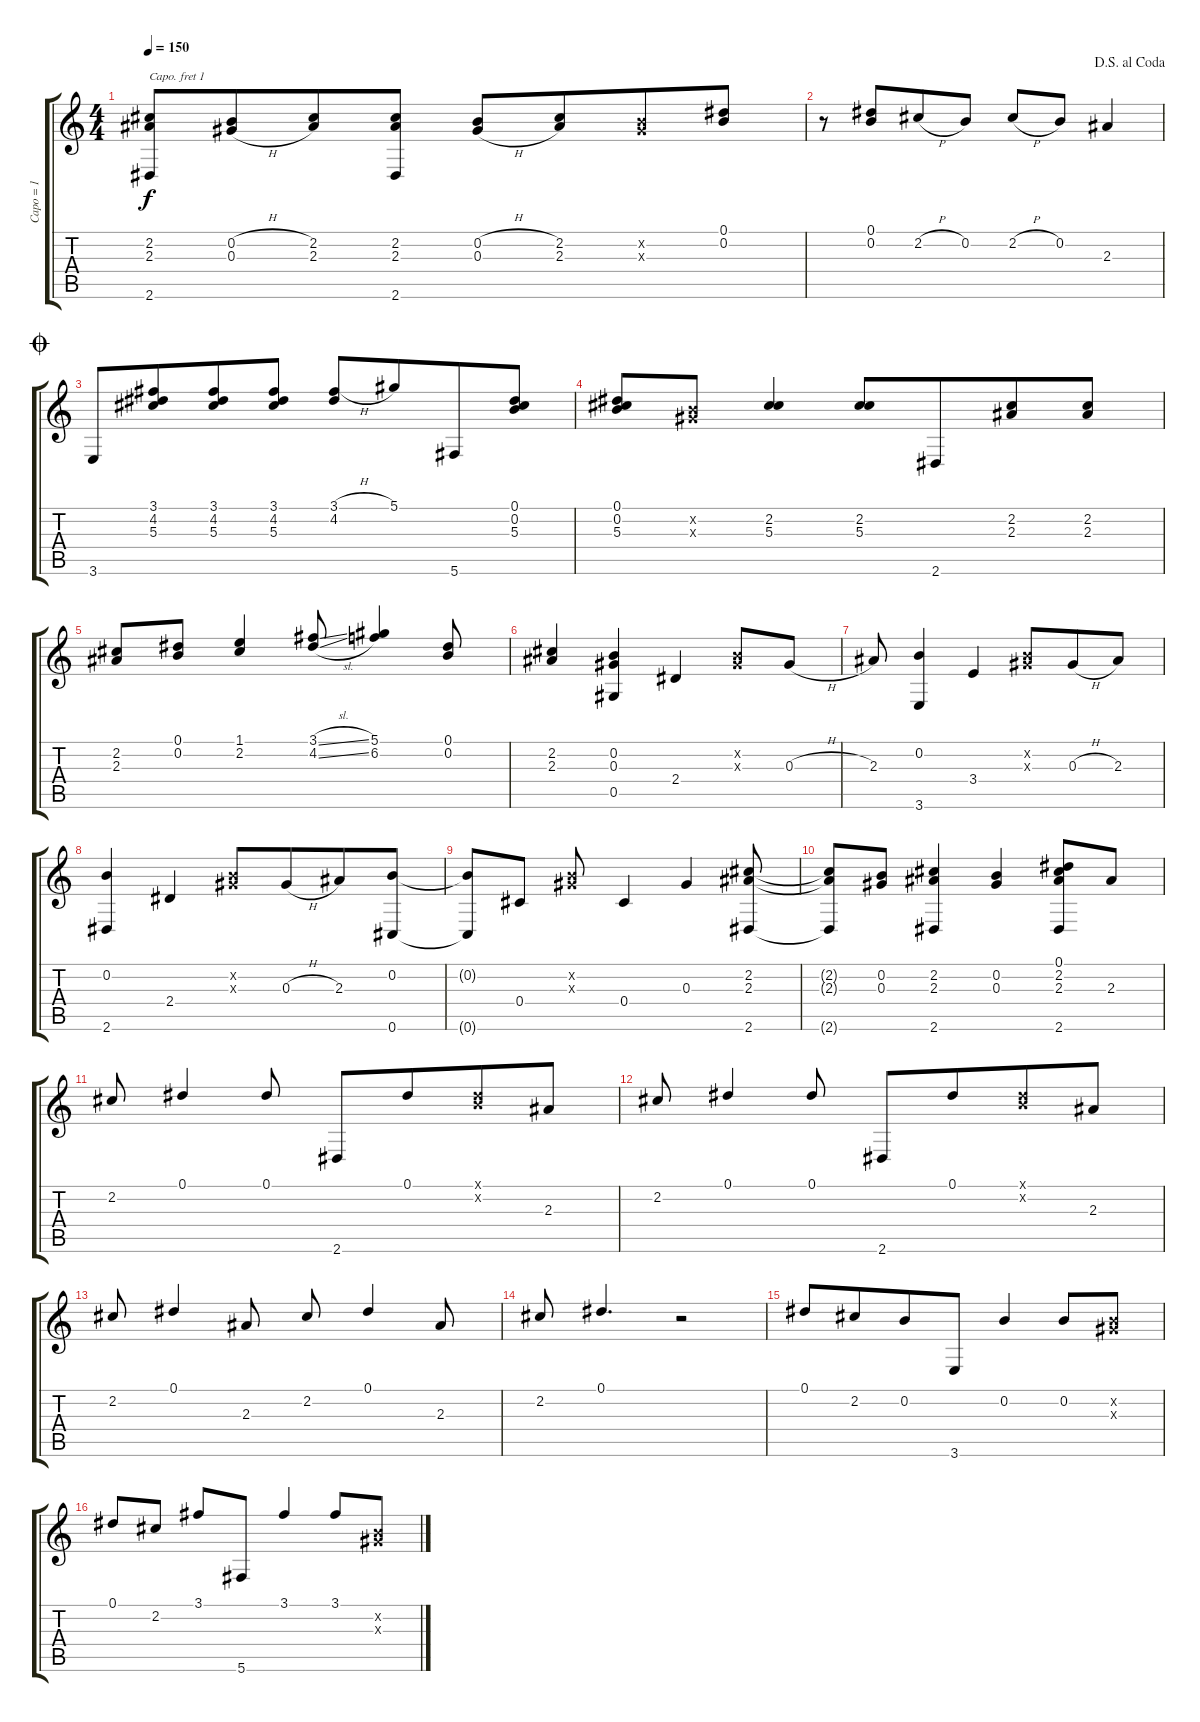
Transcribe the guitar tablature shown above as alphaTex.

\track ("Capo = 1" "Capo = 1") {instrument acousticguitarsteel}
\staff {score tabs}
\capo 1
\tuning (D4 Bb3 G3 C3 G2 C2) {hide}
\ts (4 4)
\tempo 150
\clef g2
\ks c
(2.2 2.3 2.6).8{dy f} (0.2{h} 0.3{h}).8{beam merge} (2.2 2.3).8 (2.2 2.3 2.6).8 (0.2{h} 0.3{h}).8{beam Up} (2.2 2.3).8{beam Up beam merge} (0.2{x} 0.3{x}).8{beam Up} (0.1 0.2).8{beam Up} |
\jump dalsegnoalcoda
r.8{beam Up} (0.1 0.2).8{beam Up beam merge} 2.2{h}.8{beam Up} 0.2.8{beam Up} 2.2{h}.8{beam Up} 0.2.8{beam Up} 2.3.4 |
\jump coda
3.6.8 (3.1 4.2 5.3).8{beam merge} (3.1 4.2 5.3).8{beam Up} (3.1 4.2 5.3).8{beam Up} (3.1{h} 4.2).8{beam Up} 5.1.8{beam Up beam merge} 5.6.8 (0.1 0.2 5.3).8 |
(0.1 0.2 5.3).8{beam Up} (0.2{x} 0.3{x}).8{beam Up beam merge} (2.2 5.3).4{beam Up} (2.2 5.3).8{beam Up} 2.6.8{beam merge} (2.2 2.3).8{beam Up} (2.2 2.3).8{beam Up} |
(2.2 2.3).8{beam Up} (0.1 0.2).8{beam Up} (1.1 2.2).4{beam Up} (3.1{sl} 4.2{sl}).8{beam Up} (5.1 6.2).4{beam Up} (0.1 0.2).8{beam Up} |
(2.2 2.3).4{beam Up} (0.2 0.3 0.5).4 2.4.4 (0.2{x} 0.3{x}).8 0.3{h}.8 |
2.3.8 (0.2 3.6).4 3.4.4 (0.2{x} 0.3{x}).8{beam merge} 0.3{h}.8 2.3.8 |
(0.2 2.6).4 2.4.4 (0.2{x} 0.3{x}).8 0.3{h}.8{beam merge} 2.3.8 (0.2 0.6).8 |
(0.2{t} 0.6{t}).8 0.4.8 (0.2{x} 0.3{x}).8 0.4.4 0.3.4 (2.2 2.3 2.6).8 |
(2.2{t} 2.3{t} 2.6{t}).8 (0.2 0.3).8 (2.2 2.3 2.6).4 (0.2 0.3).4 (0.1 2.2 2.3 2.6).8 2.3.8 |
2.2.8{beam Up} 0.1.4{beam Up} 0.1.8{beam Up} 2.6.8 0.1.8{beam merge} (0.1{x} 0.2{x}).8{beam Up} 2.3.8{beam Up} |
2.2.8{beam Up} 0.1.4{beam Up} 0.1.8{beam Up} 2.6.8 0.1.8{beam merge} (0.1{x} 0.2{x}).8{beam Up} 2.3.8{beam Up} |
2.2.8{beam Up} 0.1.4{beam Up} 2.3.8 2.2.8{beam Up} 0.1.4{beam Up} 2.3.8 |
2.2.8{beam Up} 0.1.4{d beam Up} r.2 |
0.1.8{beam Up} 2.2.8{beam Up beam merge} 0.2.8 3.6.8 0.2.4{beam merge} 0.2.8 (0.2{x} 0.3{x}).8 |
0.1.8{beam Up} 2.2.8{beam Up} 3.1.8{beam Up} 5.6.8 3.1.4{beam Up beam merge} 3.1.8{beam Up} (0.2{x} 0.3{x}).8{beam Up}
